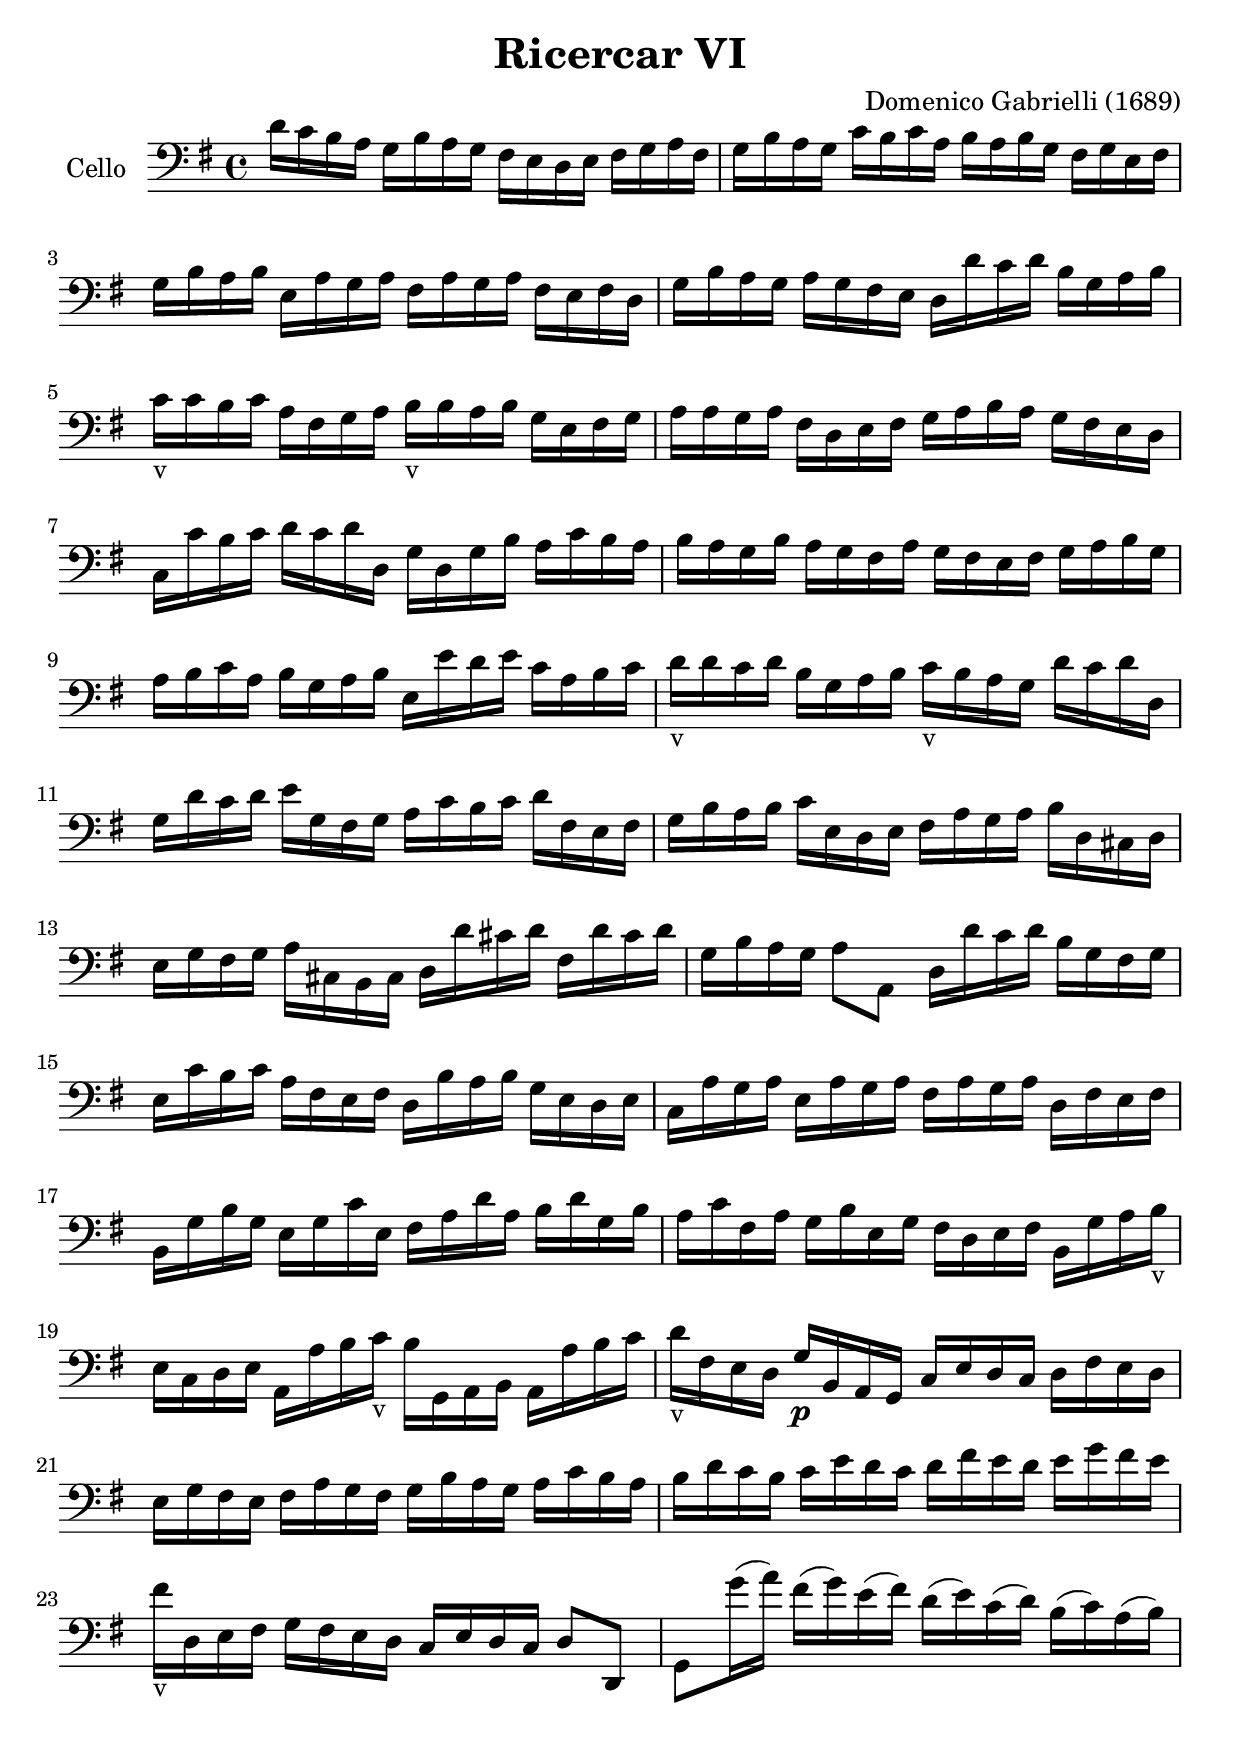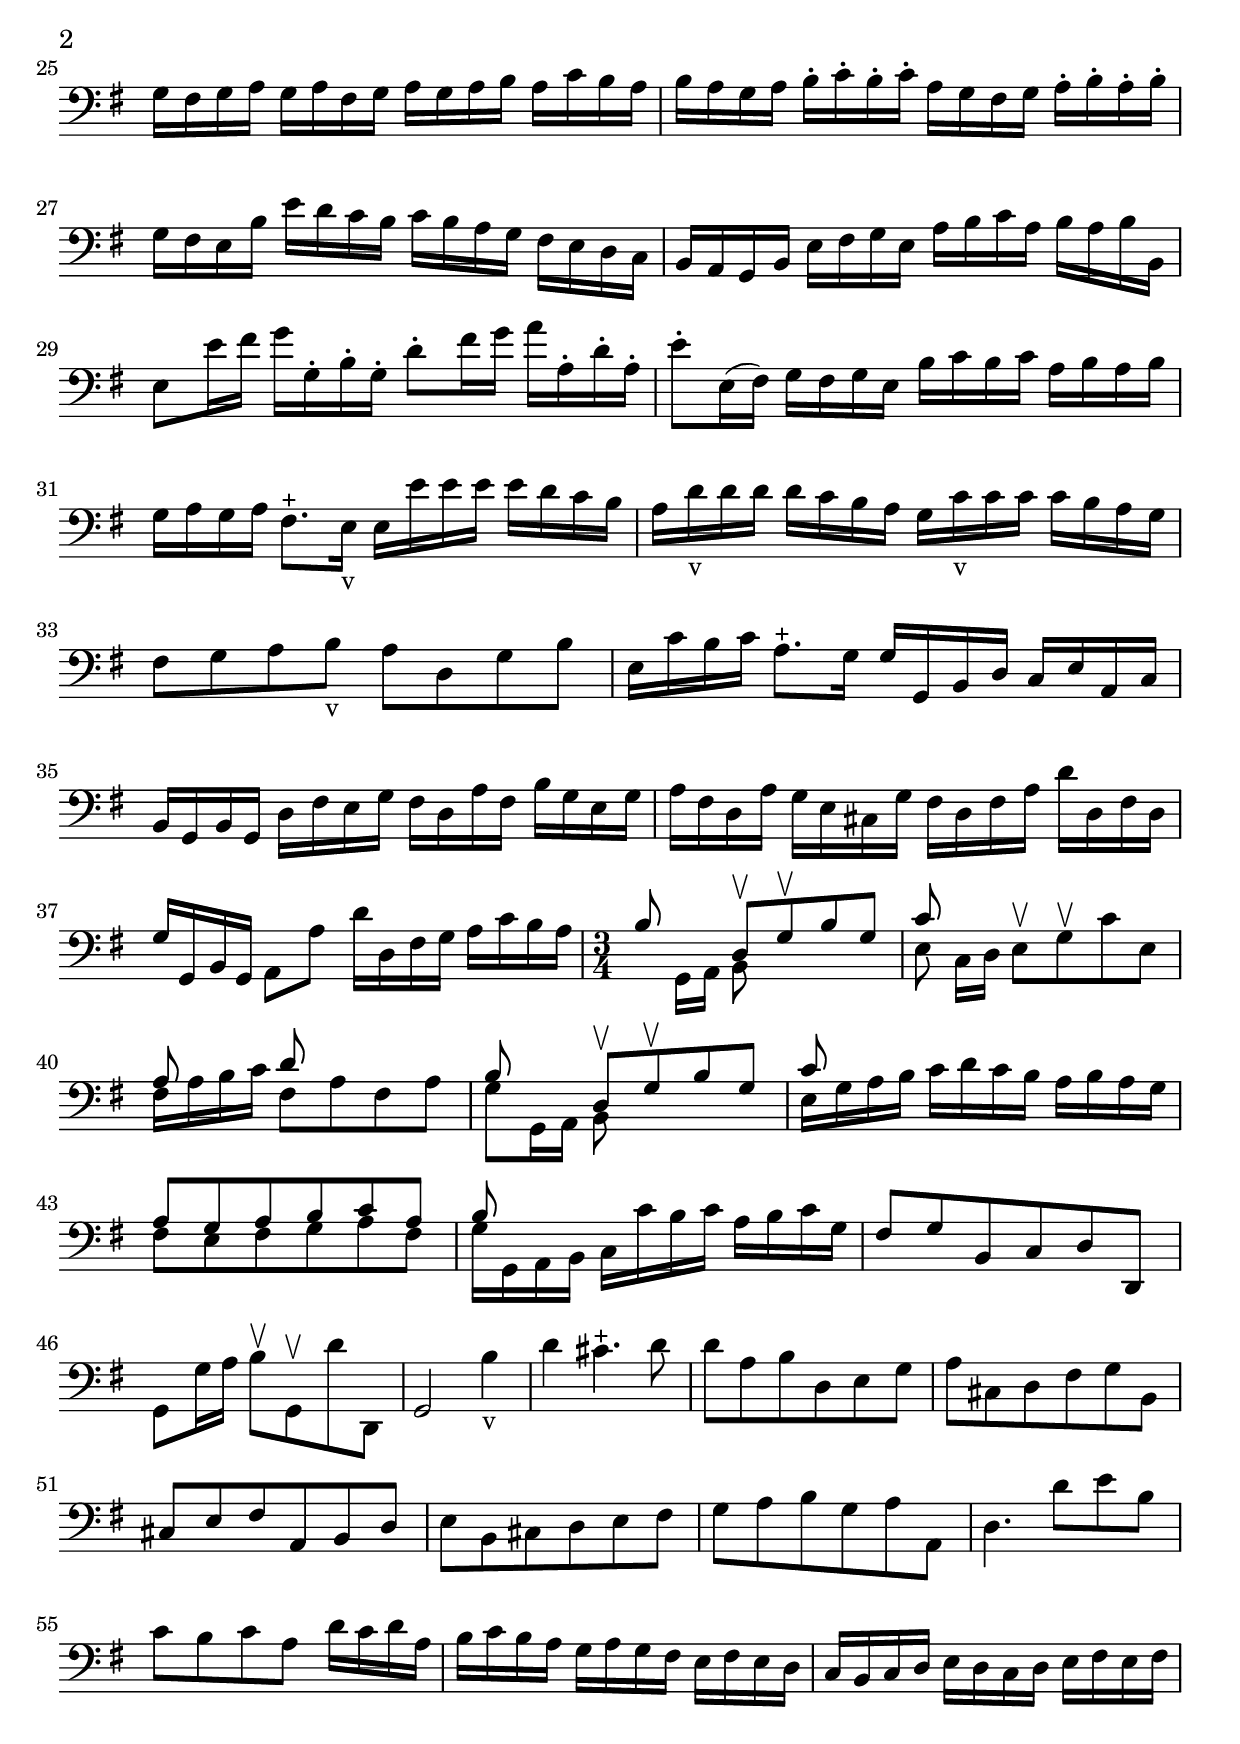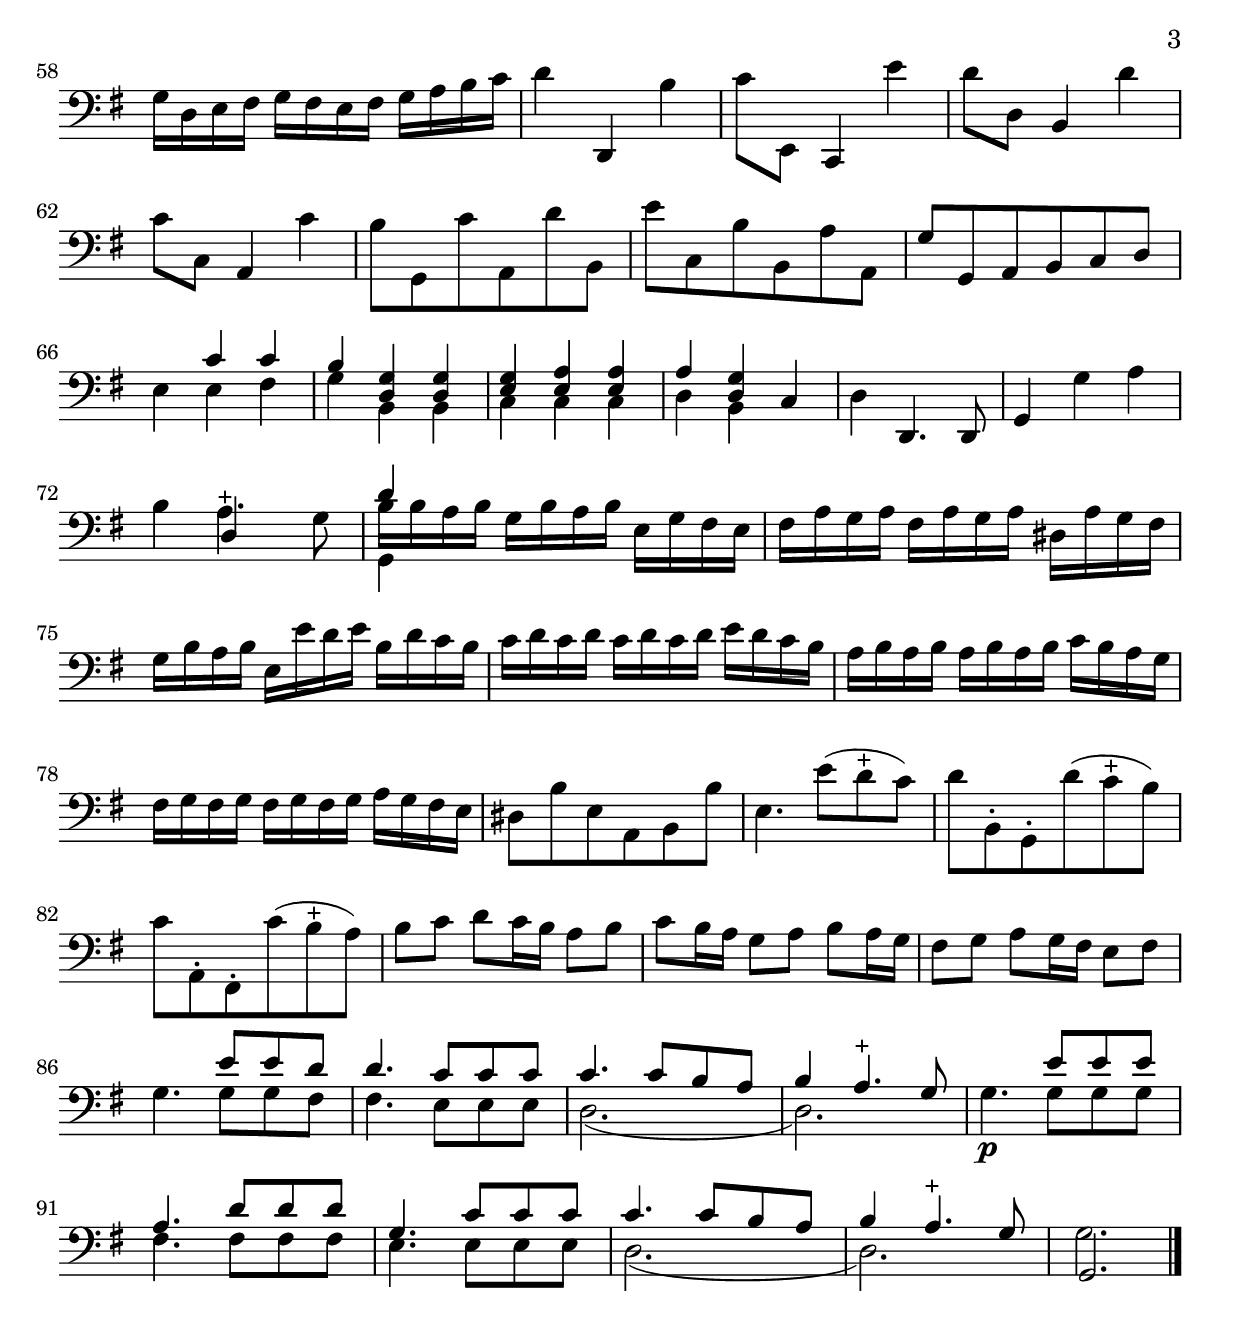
#(set-global-staff-size 23)

\version "2.18.2"
\header {
  title = "Ricercar VI"
  composer = "Domenico Gabrielli (1689)"
}

\score {
  \new Staff
   \with {instrumentName = #"Cello "}
   {
   \language "italiano"
   \override Hairpin.to-barline = ##f
   \time 4/4
   \key sol \major
   \clef bass
   re'16 do'16 si16 la16
   sol16 si16 la16 sol16
   fad16 mi16 re16 mi16
   fad16 sol16 la16 fad16                       % 1
   sol16 si16 la16 sol16
   do'16 si16 do'16 la16
   si16 la16 si16 sol16
   fad16 sol16 mi16 fad16                       % 2
   sol16 si16 la16 si16
   mi16 la16 sol16 la16
   fad16 la16 sol16 la16
   fad16 mi16 fad16 re16                        % 3
   sol16 si16 la16 sol16
   la16 sol16 fad16 mi16
   re16 re'16 do'16 re'16
   si16 sol16 la16 si16                         % 4
   do'16_\markup{v} do'16 si16 do'16
   la16 fad16 sol16 la16
   si16_\markup{v} si16 la16 si16
   sol16 mi16 fad16 sol16                       % 5
   la16 la16 sol16 la16
   fad16 re16 mi16 fad16
   sol16 la16 si16 la16
   sol16 fad16 mi16 re16                        % 6
   do16 do'16 si16 do'16
   re'16 do'16 re'16 re16
   sol16 re16 sol16 si16
   la16 do'16 si16 la16                         % 7
   si16 la16 sol16 si16
   la16 sol16 fad16 la16
   sol16 fad16 mi16 fad16
   sol16 la16 si16 sol16                        % 8
   la16 si16 do'16 la16
   si16 sol16 la16 si16
   mi16 mi'16 re'16 mi'16
   do'16 la16 si16 do'16                        % 9
   re'16_\markup{v} re'16 do'16 re'16
   si16 sol16 la16 si16
   do'16_\markup{v} si16 la16 sol16
   re'16 do'16 re'16 re16                       % 10
   sol16 re'16 do'16 re'16
   mi'16 sol16 fad16 sol16
   la16 do'16 si16 do'16
   re'16 fad16 mi16 fad16                       % 11
   sol16 si16 la16 si16
   do'16 mi16 re16 mi16
   fad16 la16 sol16 la16
   si16 re16 dod16 re16                         % 12
   mi16 sol16 fad16 sol16
   la16 dod16 si,16 dod16
   re16 re'16 dod'16 re'16
   fad16 re'16 dod'16 re'16                     % 13
   sol16 si16 la16 sol16
   la8 la,8
   re16 re'16 do'16 re'16
   si16 sol16 fad16 sol16                       % 14
   mi16 do'16 si16 do'16
   la16 fad16 mi16 fad16
   re16 si16 la16 si16
   sol16 mi16 re16 mi16                         % 15
   do16 la16 sol16 la16
   mi16 la16 sol16 la16
   fad16 la16 sol16 la16
   re16 fad16 mi16 fad16                        % 16
   si,16 sol16 si16 sol16
   mi16 sol16 do'16 mi16
   fad16 la16 re'16 la16
   si16 re'16 sol16 si16                        % 17
   la16 do'16 fad16 la16
   sol16 si16 mi16 sol16
   fad16 re16 mi16 fad16
   si,16 sol16 la16 si16_\markup{v}             % 18
   mi16 do16 re16 mi16
   la,16 la16 si16 do'16_\markup{v}
   si16 sol,16 la,16 si,16
   la,16 la16 si16 do'16                        % 19
   re'16_\markup{v} fad16 mi16 re16
   sol16\p si,16 la,16 sol,16
   do16 mi16 re16 do16
   re16 fad16 mi16 re16                         % 20
   mi16 sol16 fad16 mi16
   fad16 la16 sol16 fad16
   sol16 si16 la16 sol16
   la16 do'16 si16 la16                  % 21
   si16 re'16 do'16 si16
   do'16 mi'16 re'16 do'16
   re'16 fad'16 mi'16 re'16
   mi'16 sol'16 fad'16 mi'16             % 22
   fad'16_\markup{v} re16 mi16 fad16
   sol16  fad16 mi16 re16
   do16 mi16 re16 do16
   re8 re,8                                     % 23
   sol,8 sol'16(la'16)
   fad'16(sol'16) mi'16(fad'16)
   re'16(mi'16) do'16(re'16)
   si16(do'16) la16(si16)                       % 24
   sol16 fad16 sol16 la16
   sol16 la16 fad16 sol16
   la16 sol16 la16 si16
   la16 do'16 si16 la16                         % 25
   si16 la16 sol16 la16
   si16\staccato do'16\staccato
   si16\staccato do'16\staccato
   la16 sol16 fad16 sol16
   la16\staccato si16\staccato
   la16\staccato si16\staccato                  % 26
   sol16 fad16 mi16 si16
   mi'16 re'16 do'16 si16
   do'16 si16 la16 sol16
   fad16 mi16 re16 do16                         % 27
   si,16 la,16 sol,16 si,16
   mi16 fad16 sol16 mi16
   la16 si16 do'16 la16
   si16 la16 si16 si,16                         % 28
   mi8 mi'16 fad'16
   sol'16 sol16\staccato
   si16\staccato sol16\staccato
   re'8\staccato fad'16 sol'16
   la'16 la16\staccato
   re'16\staccato la16\staccato                 % 29
   mi'8\staccato mi16(fad16)
   sol16 fad16 sol16 mi16
   si16 do'16 si16 do'16
   la16 si16 la16 si16                          % 30
   sol16 la16 sol16 la16
   fad8.\stopped mi16_\markup{v}
   mi16 mi'16 mi'16 mi'16
   mi'16 re'16 do'16 si16                       % 31
   la16 re'16_\markup{v} re'16 re'16
   re'16 do'16 si16 la16
   sol16 do'16_\markup{v} do'16 do'16
   do'16 si16 la16 sol16                        % 32
   fad8 sol8 la8 si8_\markup{v}
   la8 re8 sol8 si8                             % 33
   mi16 do'16 si16 do'16
   la8.\stopped sol16
   sol16 sol,16 si,16 re16
   do16 mi16 la,16 do16                         % 34
   si,16 sol,16 si,16 sol,16
   re16 fad16 mi16 sol16
   fad16 re16 la16 fad16
   si16 sol16 mi16 sol16                        % 35
   la16 fad16 re16 la16
   sol16 mi16 dod16 sol16
   fad16 re16 fad16 la16
   re'16 re16 fad16 re16                 % 36
   sol16 sol,16 si,16 sol,16
   la,8 la8
   re'16 re16 fad16 sol16
   la16 do'16 si16 la16                         % 37
   \time 3/4
   <<{si8 s8 re8\upbow sol8\upbow si8 sol8}\\
     {s8 sol,16 la,16 si,8 s4.}>>               % 38
   <<{do'8} \\ {mi8}>>
   \stemDown
   do16 re16
   \stemNeutral
   mi8\upbow sol8\upbow do'8 mi8                % 39
   <<{la8} \\ {fad16 la16 si16 do'16}>>
   <<{re'8} \\ {fad8 la8 fad8 la8}>>            % 40
   <<{si8 s8 re8\upbow sol8\upbow si8 sol8}\\
     {sol8 sol,16 la,16 si,8 s4.}>>             % 41
   <<{do'8} \\ {mi16 sol16 la16 si16}>>
   do'16 re'16 do'16 si16
   la16 si16 la16 sol16                         % 42
   <<{la8 sol8 la8 si8 do'8 la8} \\
     {fad8 mi8 fad8 sol8 la8 fad8}>>            % 43
   <<{si8} \\ {sol16 sol,16 la,16 si,16}>>
   do16 do'16 si16 do'16
   la16 si16 do'16 sol16                        % 44
   fad8 sol8 si,8 do8 re8 re,8                  % 45
   sol,8 sol16 la16
   si8\upbow sol,8\upbow re'8 re,8              % 46
   sol,2 si4_\markup{v}                         % 47
   re'4 dod'4.\stopped re'8                     % 48
   re'8 la8 si8 re8 mi8 sol8                    % 49
   la8 dod8 re8 fad8 sol8 si,8                  % 50
   dod8 mi8 fad8 la,8 si,8 re8                  % 51
   mi8 si,8 dod8 re8 mi8 fad8                   % 52
   sol8 la8 si8 sol8 la8 la,8                   % 53
   re4. re'8 mi'8 si8                           % 54
   do'8 si8 do'8 la8
   re'16 do'16 re'16 la16                       % 55
   si16 do'16 si16 la16
   sol16 la16 sol16 fad16
   mi16 fad16 mi16 re16                         % 56
   do16 si,16 do16 re16
   mi16 re16 do16 re16
   mi16 fad16 mi16 fad16                        % 57
   sol16 re16 mi16 fad16
   sol16 fad16 mi16 fad16
   sol16 la16 si16 do'16                        % 58
   re'4 re,4 si4                                % 59
   do'8 mi,8 do,4 mi'4                          % 60
   re'8 re8 si,4 re'4                           % 61
   do'8 do8 la,4 do'4                           % 62
   si8 sol,8 do'8 la,8 re'8 si,8                % 63
   mi'8 do8 si8 si,8 la8 la,8                   % 64
   sol8 sol,8 la,8 si,8 do8 re8                 % 65
   mi4 <<{do'4 do'4} \\ {mi4 fad4}>>            % 66
   <<{si4 <<sol4 re4>> <<sol4 re4>>} \\
     {sol4 si,4 si,4}>>                         % 67
   <<{<<mi4 sol4>> <<mi4 la4>> <<mi4 la4>>} \\
     {do4 do4 do4}>>                            % 68
   <<{la4 <<re4 sol4>>} \\
     {re4 si,4}>> do4                           % 69
   re4 re,4. re,8                               % 70
   sol,4 sol4 la4                               % 71
   si4 <<{re4}\\ {la4.^\stopped}>> sol8         % 72
   <<
     \voiceOne re'4
     \new Voice {
       \voiceTwo si16 si16 la16 si16
     }
     \new Voice {
       \voiceThree
       \stemDown
       \shiftOff
       sol,4
     }
   >>
   \oneVoice
   sol16 si16 la16 si16
   mi16 sol16 fad16 mi16                        % 73
   fad16 la16 sol16 la16
   fad16 la16 sol16 la16
   red16 la16 sol16 fad16                       % 74
   sol16 si16 la16 si16
   mi16 mi'16 re'16 mi'16
   si16 re'16 do'16 si16                        % 75
   do'16 re'16 do'16 re'16
   do'16 re'16 do'16 re'16
   mi'16 re'16 do'16 si16                       % 76
   la16 si16 la16 si16
   la16 si16 la16 si16
   do'16 si16 la16 sol16                        % 77
   fad16 sol16 fad16 sol16
   fad16 sol16 fad16 sol16
   la16 sol16 fad16 mi16                        % 78
   red8 si8 mi8 la,8 si,8 si8                   % 79
   mi4. mi'8(re'8\stopped do'8)                 % 80
   re'8 si,8\staccato sol,8\staccato
   re'8(do'8\stopped si8)                       % 81
   do'8 la,8\staccato fad,8\staccato
   do'8(si8\stopped la8)                        % 82
   si8 do'8 re'8 do'16 si16 la8 si8             % 83
   do'8 si16 la16 sol8 la8 si8 la16 sol16       % 84
   fad8 sol8 la8 sol16 fad16 mi8 fad8           % 85
   sol4.
   <<{mi'8 mi'8 re'8}\\
     {sol8 sol8 fad8}>>                         % 86
   <<{re'4. do'8 do'8 do'8}\\
     {fad4. mi8 mi8 mi8}>>                      % 87
   <<{do'4. do'8 si8 la8}\\
     {re2.(}>>                                  % 88
   <<{si4 la4.\stopped sol8}\\
     {re2.)}>>                                  % 89
   sol4.\p
   <<{mi'8 mi'8 mi'8}\\
     {sol8 sol8 sol8}>>                         % 90
   <<{la4. re'8 re'8 re'8}\\
     {fad4. fad8 fad8 fad8}>>                   % 91
   <<{sol4. do'8 do'8 do'8}\\
     {mi4. mi8 mi8 mi8}>>                       % 92
   <<{do'4. do'8 si8 la8}\\
     {re2.(}>>                                  % 93
   <<{si4 la4.\stopped sol8}\\
     {re2.)}>>                                  % 94
   <<{sol,2.}\\{sol2.}>>                        % 95
   \bar "|."
 }
}
